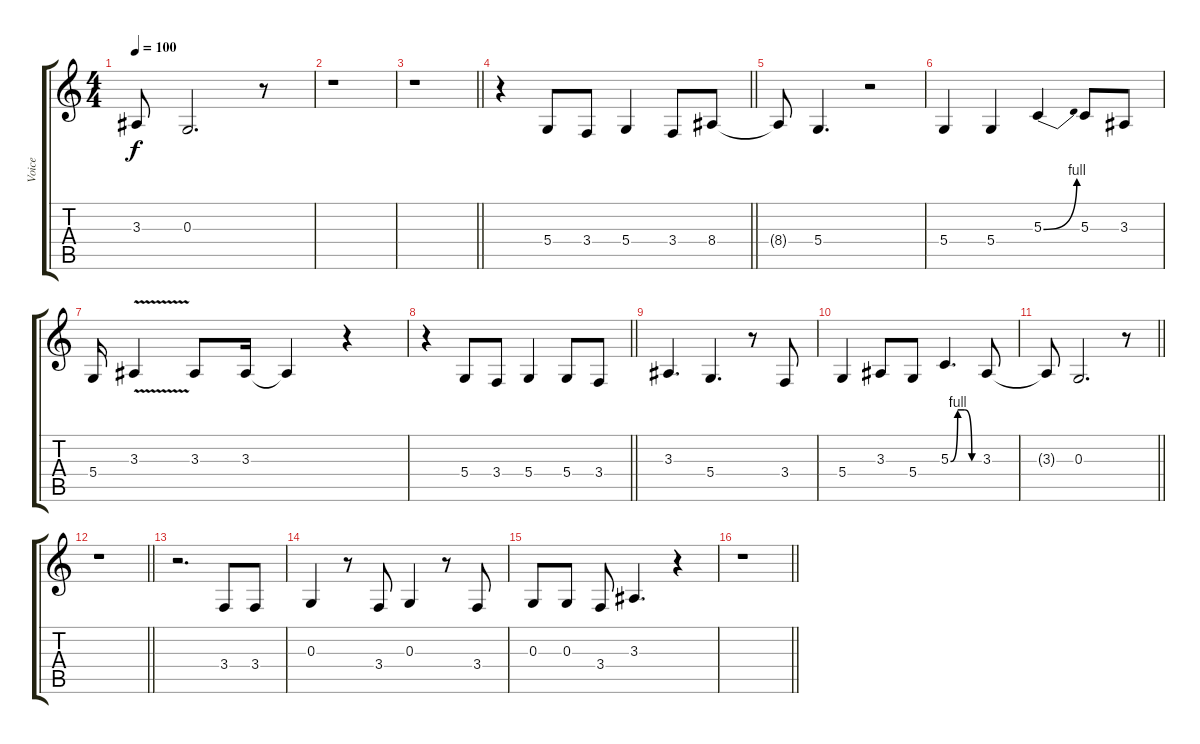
\track ("Voice" "Voice") {instrument synthbrass1}
\staff {score tabs}
\tuning (E4 B3 G3 D3 A2 E2) {hide}
\ts (4 4)
\tempo 100
\clef g2
\ks c
3.3{t}.8{dy f} 0.3.2{d} r.8 |
r.1 |
\barLineRight lightlight
r.1 |
\barLineRight lightlight
r.4 5.4.8 3.4.8 5.4.4 3.4.8 8.4.8 |
8.4{t}.8 5.4.4{d} r.2 |
5.4.4 5.4.4 5.3{be (bend 0 0 60 4)}.4 5.3.8 3.3.8 |
5.4.16 3.3{v}.4 3.3.8 3.3.16 3.3{t}.4 r.4 |
\barLineRight lightlight
r.4 5.4.8 3.4.8 5.4.4 5.4.8 3.4.8 |
3.3.4{d} 5.4.4{d} r.8 3.4.8 |
5.4.4 3.3.8 5.4.8 5.3{be (custom 0 0 15 4 30 4 45 0 60 0)}.4{d} 3.3.8 |
\barLineRight lightlight
3.3{t}.8 0.3.2{d} r.8 |
\barLineRight lightlight
r.1 |
r.2{d} 3.4.8 3.4.8 |
0.3.4 r.8 3.4.8 0.3.4 r.8 3.4.8 |
0.3.8 0.3.8 3.4.8 3.3.4{d} r.4 |
\barLineRight lightlight
r.1
